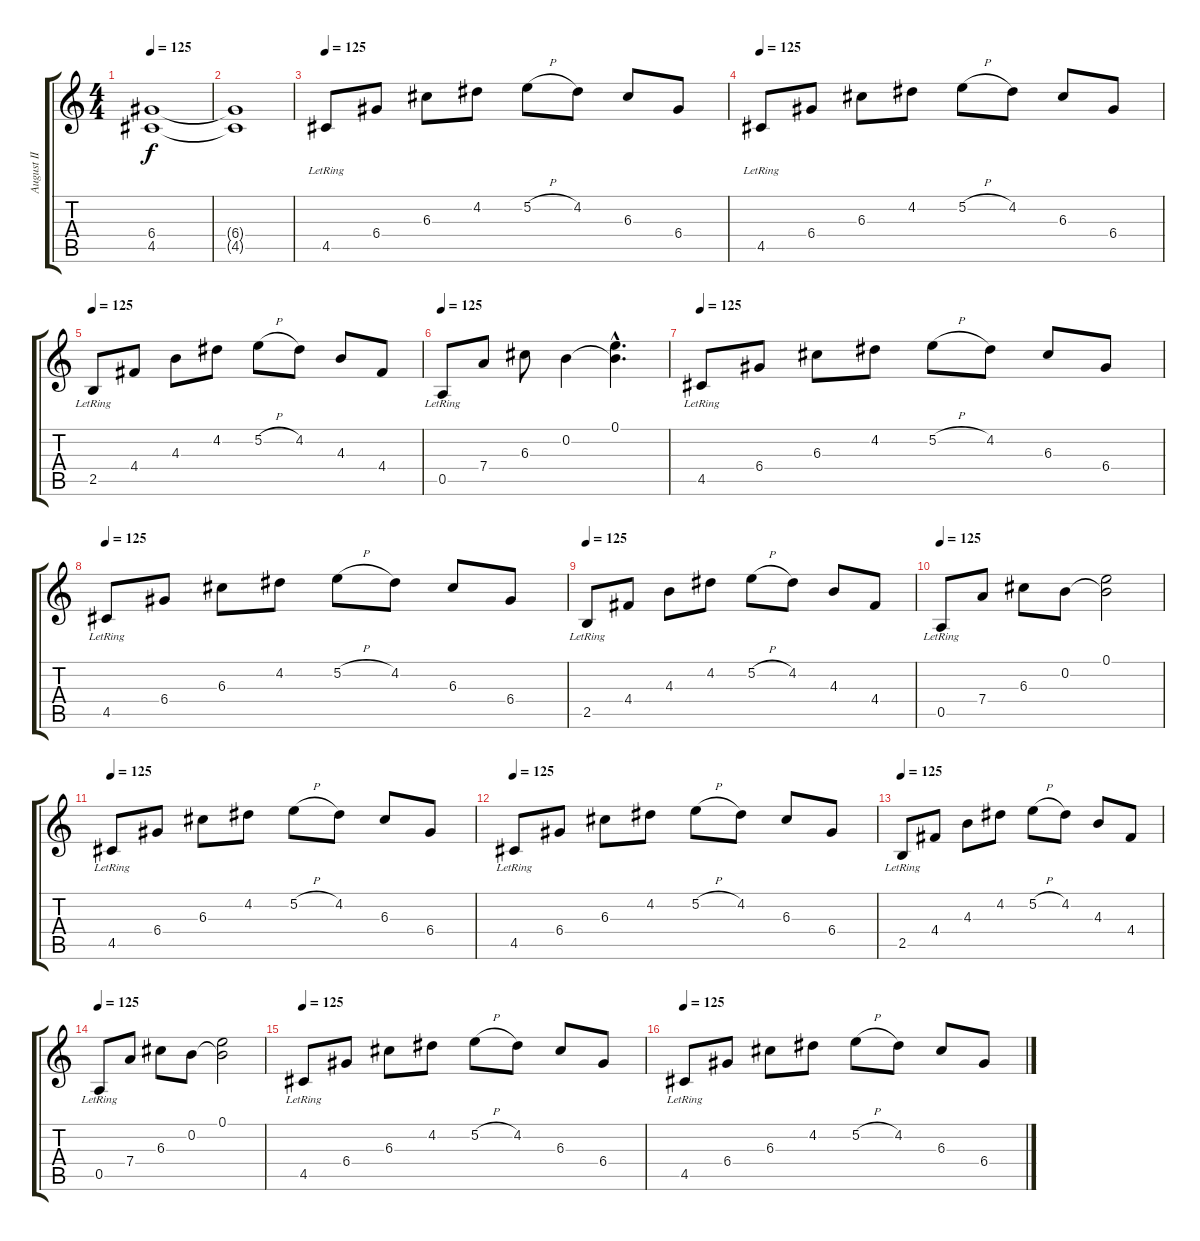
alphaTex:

\track ("August II" "August II") {instrument distortionguitar}
\staff {score tabs}
\tuning (E4 B3 G3 D3 A2 E2) {hide}
\ts (4 4)
\tempo 125
\clef g2
\ks c
(6.4 4.5).1{dy f volume 15} |
(6.4{t} 4.5{t}).1 |
\tempo 125
4.5{lr}.8{volume 12 instrument acousticguitarsteel} 6.4.8 6.3.8 4.2.8 5.2{h}.8 4.2.8 6.3.8 6.4.8 |
\tempo 125
4.5{lr}.8 6.4.8 6.3.8 4.2.8 5.2{h}.8 4.2.8 6.3.8 6.4.8 |
\tempo 125
2.5{lr}.8{volume 12 instrument acousticguitarsteel} 4.4.8 4.3.8 4.2.8 5.2{h}.8 4.2.8 4.3.8 4.4.8 |
\tempo 125
0.5{lr}.8 7.4.8 6.3.8 0.2.4 (0.1{hac} 0.2{hac t}).4{d} |
\tempo 125
4.5{lr}.8{volume 12 instrument acousticguitarsteel} 6.4.8 6.3.8 4.2.8 5.2{h}.8 4.2.8 6.3.8 6.4.8 |
\tempo 125
4.5{lr}.8 6.4.8 6.3.8 4.2.8 5.2{h}.8 4.2.8 6.3.8 6.4.8 |
\tempo 125
2.5{lr}.8{volume 12 instrument acousticguitarsteel} 4.4.8 4.3.8 4.2.8 5.2{h}.8 4.2.8 4.3.8 4.4.8 |
\tempo 125
0.5{lr}.8 7.4.8 6.3.8 0.2.8 (0.1 0.2{t}).2 |
\tempo 125
4.5{lr}.8{volume 12 instrument acousticguitarsteel} 6.4.8 6.3.8 4.2.8 5.2{h}.8 4.2.8 6.3.8 6.4.8 |
\tempo 125
4.5{lr}.8 6.4.8 6.3.8 4.2.8 5.2{h}.8 4.2.8 6.3.8 6.4.8 |
\tempo 125
2.5{lr}.8{volume 12 instrument acousticguitarsteel} 4.4.8 4.3.8 4.2.8 5.2{h}.8 4.2.8 4.3.8 4.4.8 |
\tempo 125
0.5{lr}.8 7.4.8 6.3.8 0.2.8 (0.1 0.2{t}).2 |
\tempo 125
4.5{lr}.8{volume 12 instrument acousticguitarsteel} 6.4.8 6.3.8 4.2.8 5.2{h}.8 4.2.8 6.3.8 6.4.8 |
\tempo 125
4.5{lr}.8 6.4.8 6.3.8 4.2.8 5.2{h}.8 4.2.8 6.3.8 6.4.8
